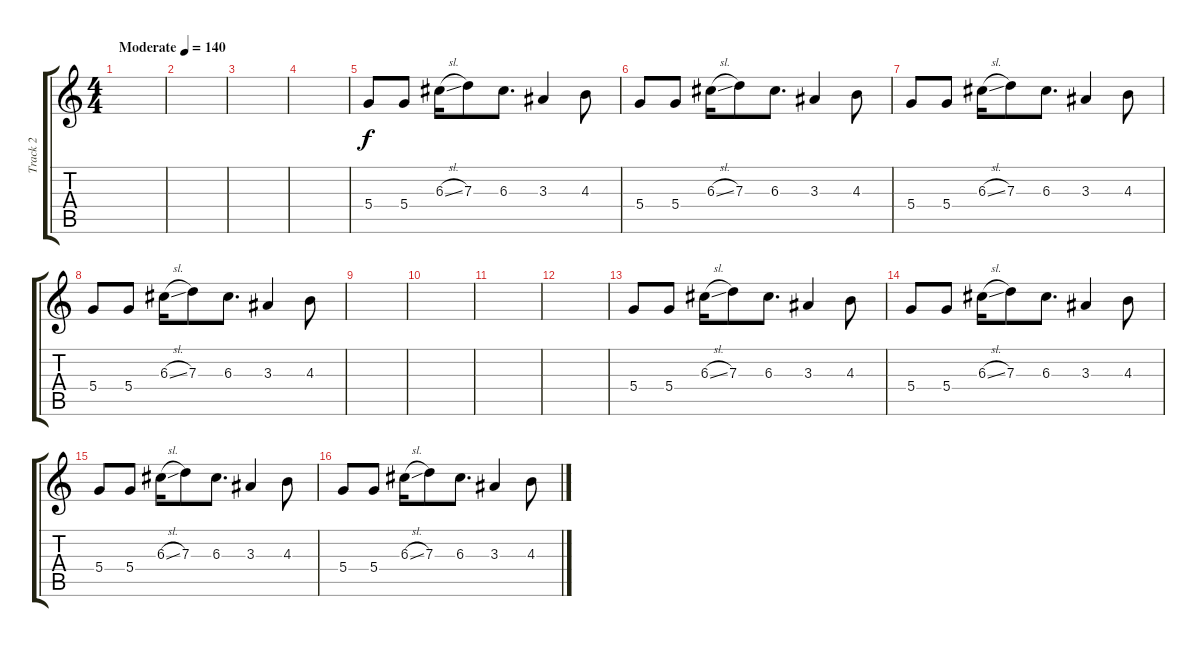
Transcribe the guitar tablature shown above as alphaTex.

\track ("Track 2" "Track 2") {instrument overdrivenguitar}
\staff {score tabs}
\tuning (E4 B3 G3 D3 A2 E2) {hide}
\ts (4 4)
\tempo (140 "Moderate")
\clef g2
\ks c
|
|
|
|
5.4.8 5.4.8 6.3{sl}.16 7.3.8 6.3.8{d} 3.3.4 4.3.8 |
5.4.8 5.4.8 6.3{sl}.16 7.3.8 6.3.8{d} 3.3.4 4.3.8 |
5.4.8 5.4.8 6.3{sl}.16 7.3.8 6.3.8{d} 3.3.4 4.3.8 |
5.4.8 5.4.8 6.3{sl}.16 7.3.8 6.3.8{d} 3.3.4 4.3.8 |
|
|
|
|
5.4.8 5.4.8 6.3{sl}.16 7.3.8 6.3.8{d} 3.3.4 4.3.8 |
5.4.8 5.4.8 6.3{sl}.16 7.3.8 6.3.8{d} 3.3.4 4.3.8 |
5.4.8 5.4.8 6.3{sl}.16 7.3.8 6.3.8{d} 3.3.4 4.3.8 |
5.4.8 5.4.8 6.3{sl}.16 7.3.8 6.3.8{d} 3.3.4 4.3.8
